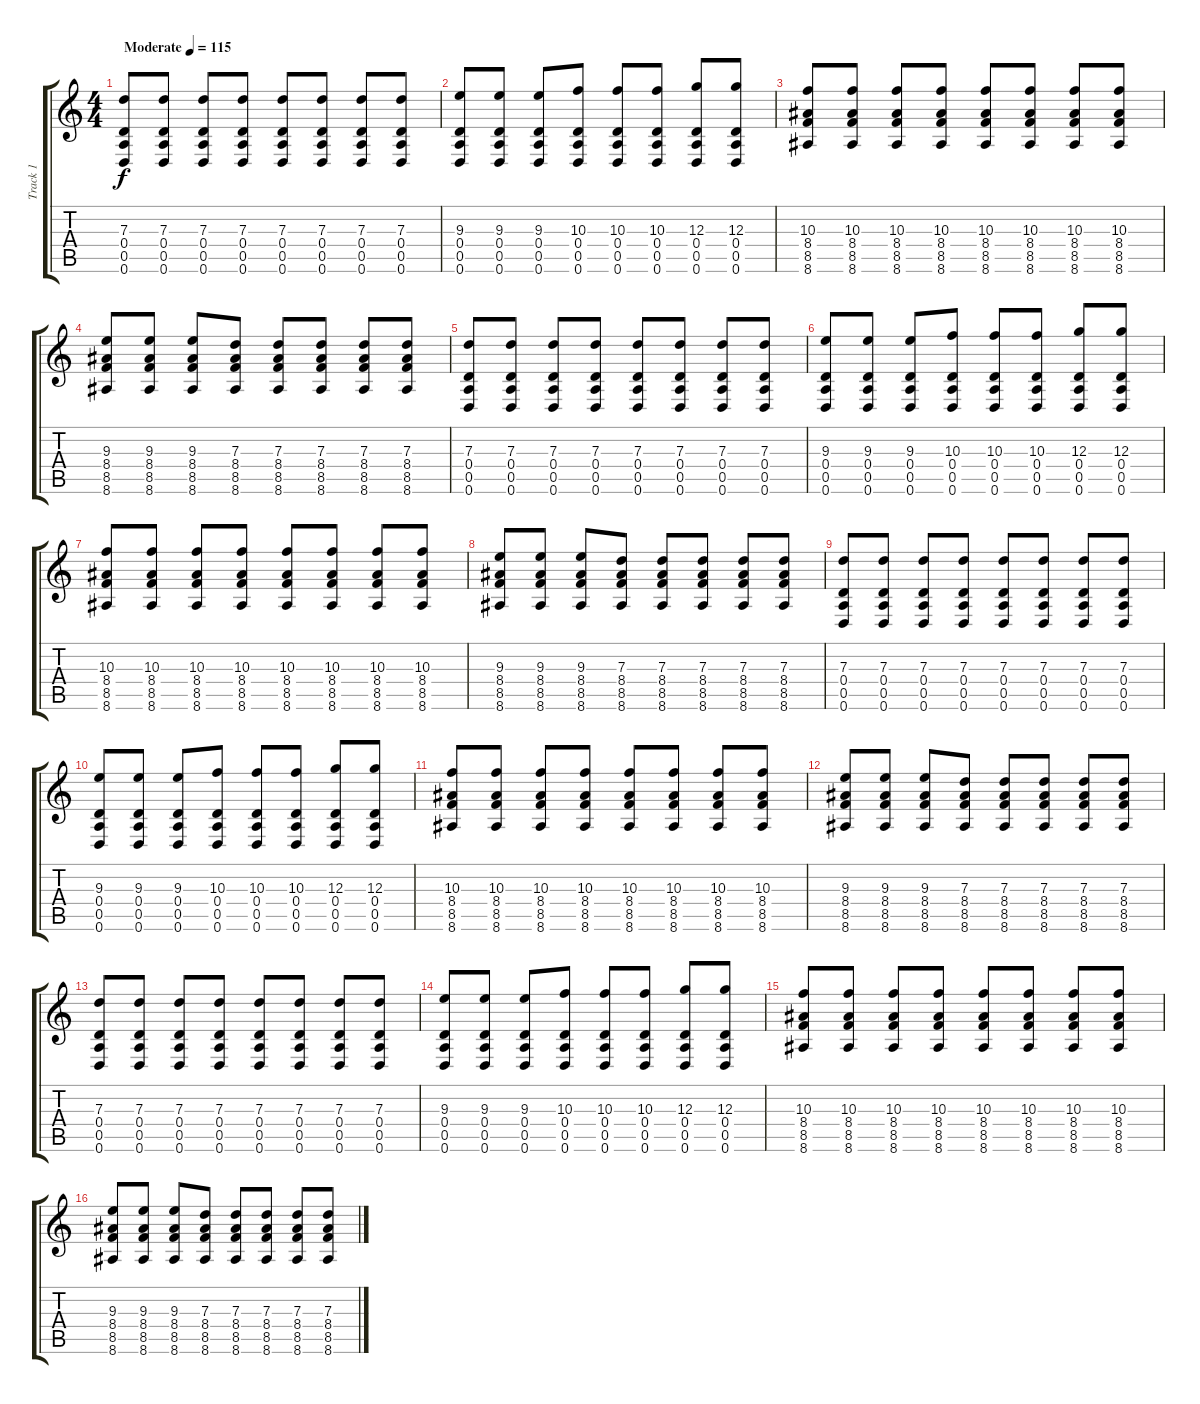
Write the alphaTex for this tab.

\track ("Track 1" "Track 1") {instrument overdrivenguitar}
\staff {score tabs}
\tuning (E4 B3 G3 D3 A2 D2) {hide}
\ts (4 4)
\tempo (115 "Moderate")
\clef g2
\ks c
(7.3 0.4 0.5 0.6).8{dy f instrument overdrivenguitar} (7.3 0.4 0.5 0.6).8 (7.3 0.4 0.5 0.6).8 (7.3 0.4 0.5 0.6).8 (7.3 0.4 0.5 0.6).8 (7.3 0.4 0.5 0.6).8 (7.3 0.4 0.5 0.6).8 (7.3 0.4 0.5 0.6).8 |
(9.3 0.4 0.5 0.6).8 (9.3 0.4 0.5 0.6).8 (9.3 0.4 0.5 0.6).8 (10.3 0.4 0.5 0.6).8 (10.3 0.4 0.5 0.6).8 (10.3 0.4 0.5 0.6).8 (12.3 0.4 0.5 0.6).8 (12.3 0.4 0.5 0.6).8 |
(10.3 8.4 8.5 8.6).8 (10.3 8.4 8.5 8.6).8 (10.3 8.4 8.5 8.6).8 (10.3 8.4 8.5 8.6).8 (10.3 8.4 8.5 8.6).8 (10.3 8.4 8.5 8.6).8 (10.3 8.4 8.5 8.6).8 (10.3 8.4 8.5 8.6).8 |
(9.3 8.4 8.5 8.6).8 (9.3 8.4 8.5 8.6).8 (9.3 8.4 8.5 8.6).8 (7.3 8.4 8.5 8.6).8 (7.3 8.4 8.5 8.6).8 (7.3 8.4 8.5 8.6).8 (7.3 8.4 8.5 8.6).8 (7.3 8.4 8.5 8.6).8 |
(7.3 0.4 0.5 0.6).8 (7.3 0.4 0.5 0.6).8 (7.3 0.4 0.5 0.6).8 (7.3 0.4 0.5 0.6).8 (7.3 0.4 0.5 0.6).8 (7.3 0.4 0.5 0.6).8 (7.3 0.4 0.5 0.6).8 (7.3 0.4 0.5 0.6).8 |
(9.3 0.4 0.5 0.6).8 (9.3 0.4 0.5 0.6).8 (9.3 0.4 0.5 0.6).8 (10.3 0.4 0.5 0.6).8 (10.3 0.4 0.5 0.6).8 (10.3 0.4 0.5 0.6).8 (12.3 0.4 0.5 0.6).8 (12.3 0.4 0.5 0.6).8 |
(10.3 8.4 8.5 8.6).8 (10.3 8.4 8.5 8.6).8 (10.3 8.4 8.5 8.6).8 (10.3 8.4 8.5 8.6).8 (10.3 8.4 8.5 8.6).8 (10.3 8.4 8.5 8.6).8 (10.3 8.4 8.5 8.6).8 (10.3 8.4 8.5 8.6).8 |
(9.3 8.4 8.5 8.6).8 (9.3 8.4 8.5 8.6).8 (9.3 8.4 8.5 8.6).8 (7.3 8.4 8.5 8.6).8 (7.3 8.4 8.5 8.6).8 (7.3 8.4 8.5 8.6).8 (7.3 8.4 8.5 8.6).8 (7.3 8.4 8.5 8.6).8 |
(7.3 0.4 0.5 0.6).8 (7.3 0.4 0.5 0.6).8 (7.3 0.4 0.5 0.6).8 (7.3 0.4 0.5 0.6).8 (7.3 0.4 0.5 0.6).8 (7.3 0.4 0.5 0.6).8 (7.3 0.4 0.5 0.6).8 (7.3 0.4 0.5 0.6).8 |
(9.3 0.4 0.5 0.6).8 (9.3 0.4 0.5 0.6).8 (9.3 0.4 0.5 0.6).8 (10.3 0.4 0.5 0.6).8 (10.3 0.4 0.5 0.6).8 (10.3 0.4 0.5 0.6).8 (12.3 0.4 0.5 0.6).8 (12.3 0.4 0.5 0.6).8 |
(10.3 8.4 8.5 8.6).8 (10.3 8.4 8.5 8.6).8 (10.3 8.4 8.5 8.6).8 (10.3 8.4 8.5 8.6).8 (10.3 8.4 8.5 8.6).8 (10.3 8.4 8.5 8.6).8 (10.3 8.4 8.5 8.6).8 (10.3 8.4 8.5 8.6).8 |
(9.3 8.4 8.5 8.6).8 (9.3 8.4 8.5 8.6).8 (9.3 8.4 8.5 8.6).8 (7.3 8.4 8.5 8.6).8 (7.3 8.4 8.5 8.6).8 (7.3 8.4 8.5 8.6).8 (7.3 8.4 8.5 8.6).8 (7.3 8.4 8.5 8.6).8 |
(7.3 0.4 0.5 0.6).8 (7.3 0.4 0.5 0.6).8 (7.3 0.4 0.5 0.6).8 (7.3 0.4 0.5 0.6).8 (7.3 0.4 0.5 0.6).8 (7.3 0.4 0.5 0.6).8 (7.3 0.4 0.5 0.6).8 (7.3 0.4 0.5 0.6).8 |
(9.3 0.4 0.5 0.6).8 (9.3 0.4 0.5 0.6).8 (9.3 0.4 0.5 0.6).8 (10.3 0.4 0.5 0.6).8 (10.3 0.4 0.5 0.6).8 (10.3 0.4 0.5 0.6).8 (12.3 0.4 0.5 0.6).8 (12.3 0.4 0.5 0.6).8 |
(10.3 8.4 8.5 8.6).8 (10.3 8.4 8.5 8.6).8 (10.3 8.4 8.5 8.6).8 (10.3 8.4 8.5 8.6).8 (10.3 8.4 8.5 8.6).8 (10.3 8.4 8.5 8.6).8 (10.3 8.4 8.5 8.6).8 (10.3 8.4 8.5 8.6).8 |
(9.3 8.4 8.5 8.6).8 (9.3 8.4 8.5 8.6).8 (9.3 8.4 8.5 8.6).8 (7.3 8.4 8.5 8.6).8 (7.3 8.4 8.5 8.6).8 (7.3 8.4 8.5 8.6).8 (7.3 8.4 8.5 8.6).8 (7.3 8.4 8.5 8.6).8
